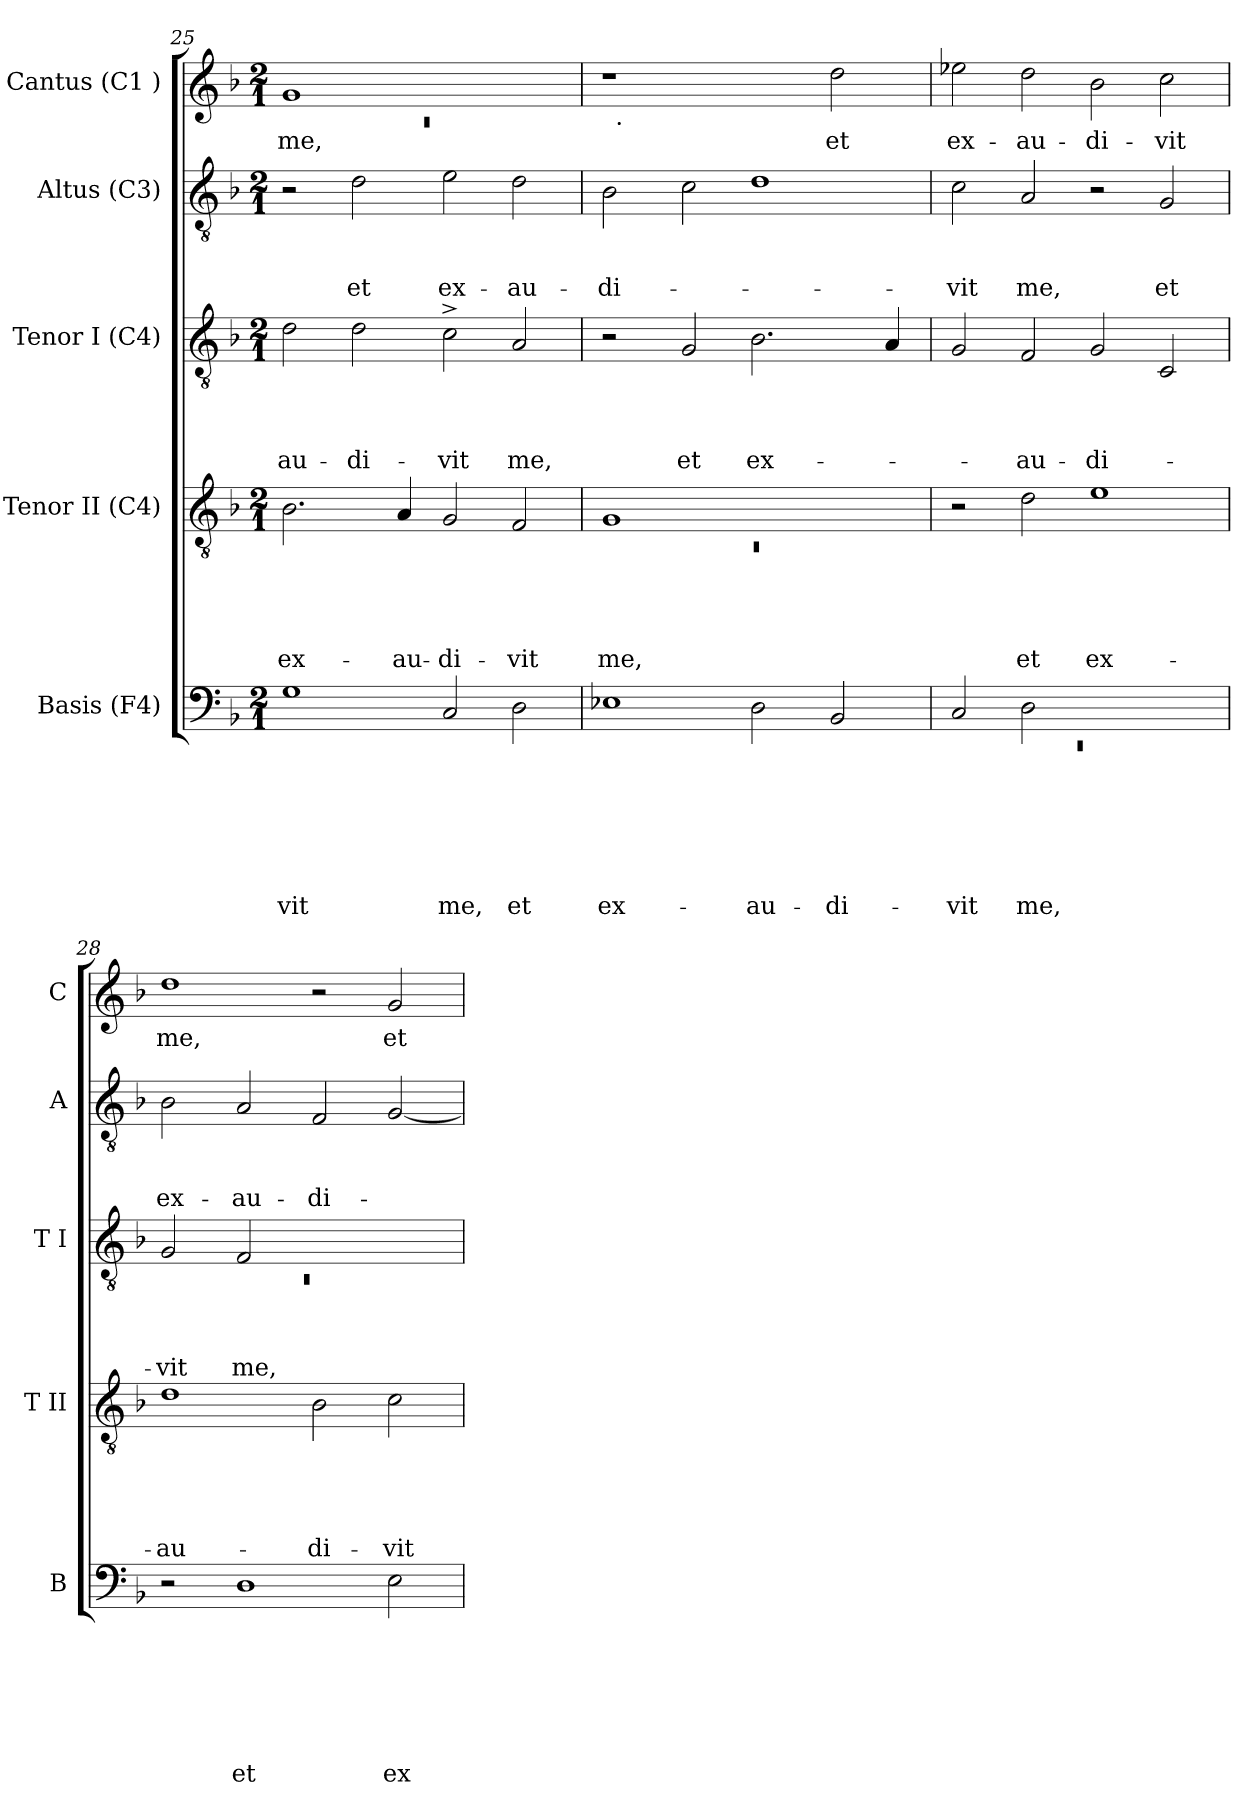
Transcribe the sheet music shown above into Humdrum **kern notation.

**kern	**text	**text	**text	**text	**text	**text	**text	**kern	**text	**text	**text	**text	**text	**kern	**text	**text	**text	**text	**kern	**text	**text	**text	**kern	**text
*part5	*part5	*part5	*part5	*part5	*part5	*part5	*part5	*part4	*part4	*part4	*part4	*part4	*part4	*part3	*part3	*part3	*part3	*part3	*part2	*part2	*part2	*part2	*part1	*part1
*staff5	*staff5	*staff5	*staff5	*staff5	*staff5	*staff5	*staff5	*staff4	*staff4	*staff4	*staff4	*staff4	*staff4	*staff3	*staff3	*staff3	*staff3	*staff3	*staff2	*staff2	*staff2	*staff2	*staff1	*staff1
*I"Basis (F4)	*	*	*	*	*	*	*	*I"Tenor II (C4)	*	*	*	*	*	*I"Tenor I (C4)	*	*	*	*	*I"Altus (C3)	*	*	*	*I"Cantus (C1 )	*
*I'B	*	*	*	*	*	*	*	*I'T II	*	*	*	*	*	*I'T I	*	*	*	*	*I'A	*	*	*	*I'C	*
*clefF4	*	*	*	*	*	*	*	*clefGv2	*	*	*	*	*	*clefGv2	*	*	*	*	*clefGv2	*	*	*	*clefG2	*
*k[b-]	*	*	*	*	*	*	*	*k[b-]	*	*	*	*	*	*k[b-]	*	*	*	*	*k[b-]	*	*	*	*k[b-]	*
*F:	*	*	*	*	*	*	*	*F:	*	*	*	*	*	*F:	*	*	*	*	*F:	*	*	*	*F:	*
*M2/1	*	*	*	*	*	*	*	*M2/1	*	*	*	*	*	*M2/1	*	*	*	*	*M2/1	*	*	*	*M2/1	*
=25	=25	=25	=25	=25	=25	=25	=25	=25	=25	=25	=25	=25	=25	=25	=25	=25	=25	=25	=25	=25	=25	=25	=25	=25
*	*	*	*	*	*	*	*	*	*	*	*	*	*	*	*	*	*	*	*	*	*	*	*^	*
!	!	!	!	!	!	!	!LO:LY:b	!	!	!	!	!	!LO:LY:b	!	!	!	!	!LO:LY:b	!	!	!	!	!	!LO:N:vis=1	!LO:LY:b
1G	.	.	.	.	.	.	-vit	2.B-\	.	.	.	.	ex-	2d\	.	.	.	-au-	2r	.	.	.	1g	0rc	me,
!	!	!	!	!	!	!	!	!	!	!	!	!	!	!	!	!	!	!LO:LY:b	!	!	!	!LO:LY:b	!	!	!
.	.	.	.	.	.	.	.	.	.	.	.	.	.	2d\	.	.	.	-di-	2d\	.	.	et	.	.	.
!	!	!	!	!	!	!	!	!	!	!	!	!	!LO:LY:b	!	!	!	!	!	!	!	!	!	!	!	!
.	.	.	.	.	.	.	.	4A/	.	.	.	.	-au-	.	.	.	.	.	.	.	.	.	.	.	.
!	!	!	!	!	!	!	!LO:LY:b	!	!	!	!	!	!LO:LY:b:rj	!	!	!	!	!LO:LY:b	!	!	!	!LO:LY:b	!	!	!
2C/	.	.	.	.	.	.	me,	2G/	.	.	.	.	-di-	2c^>\	.	.	.	-vit	2e\	.	.	ex-	1ryy	.	.
!	!	!	!	!	!	!	!LO:LY:b	!	!	!	!	!	!LO:LY:b	!	!	!	!	!LO:LY:b	!	!	!	!LO:LY:b	!	!	!
2D\	.	.	.	.	.	.	et	2F/	.	.	.	.	-vit	2A/	.	.	.	me,	2d\	.	.	-au-	.	.	.
!!LO:LB:g=z	!!
=26	=26	=26	=26	=26	=26	=26	=26	=26	=26	=26	=26	=26	=26	=26	=26	=26	=26	=26	=26	=26	=26	=26	=26	=26	=26
*	*	*	*	*	*	*	*	*^	*	*	*	*	*	*	*	*	*	*	*	*	*	*	*	*	*
!	!	!	!	!	!	!	!LO:LY:b	!	!LO:N:vis=1	!	!	!	!	!LO:LY:b	!	!	!	!	!	!	!	!	!LO:LY:b	!	!	!
1E-X	.	.	.	.	.	.	ex-	1G	0rC	.	.	.	.	me,	2r	.	.	.	.	2B-\	.	.	-di-	1r	32ryy	.
!	!	!	!	!	!	!	!	!	!	!	!	!	!	!	!	!	!	!	!	!	!	!	!	!	!LO:TX:b:t=.	!
.	.	.	.	.	.	.	.	.	.	.	.	.	.	.	.	.	.	.	.	.	.	.	.	.	1ryy	.
!	!	!	!	!	!	!	!	!	!	!	!	!	!	!	!	!	!	!	!LO:LY:b	!	!	!	!	!	!	!
.	.	.	.	.	.	.	.	.	.	.	.	.	.	.	2G/	.	.	.	et	2c\	.	.	.	.	.	.
!	!	!	!	!	!	!	!LO:LY:b	!	!	!	!	!	!	!	!	!	!	!	!LO:LY:b	!	!	!	!	!	!	!
2D\	.	.	.	.	.	.	-au-	1ryy	.	.	.	.	.	.	2.B-\	.	.	.	ex-	1d	.	.	.	2ryy	.	.
.	.	.	.	.	.	.	.	.	.	.	.	.	.	.	.	.	.	.	.	.	.	.	.	.	2ryy	.
!	!	!	!	!	!	!	!LO:LY:b	!	!	!	!	!	!	!	!	!	!	!	!	!	!	!	!	!	!	!LO:LY:b
2BB-/	.	.	.	.	.	.	-di-	.	.	.	.	.	.	.	.	.	.	.	.	.	.	.	.	2dd\	.	et
.	.	.	.	.	.	.	.	.	.	.	.	.	.	.	.	.	.	.	.	.	.	.	.	.	4...ryy	.
.	.	.	.	.	.	.	.	.	.	.	.	.	.	.	4A/	.	.	.	.	.	.	.	.	.	.	.
*	*	*	*	*	*	*	*	*v	*v	*	*	*	*	*	*	*	*	*	*	*	*	*	*	*	*	*
=27	=27	=27	=27	=27	=27	=27	=27	=27	=27	=27	=27	=27	=27	=27	=27	=27	=27	=27	=27	=27	=27	=27	=27	=27	=27
*^	*	*	*	*	*	*	*	*	*	*	*	*	*	*	*	*	*	*	*	*	*	*	*	*	*
!	!LO:N:vis=1	!	!	!	!	!	!	!LO:LY:b	!	!	!	!	!	!	!	!	!	!	!	!	!	!	!LO:LY:b	!	!	!LO:LY:b
*	*	*	*	*	*	*	*	*	*	*	*	*	*	*	*	*	*	*	*	*	*	*	*	*v	*v	*
2C/	0rEE	.	.	.	.	.	.	-vit	2r	.	.	.	.	.	2G/	.	.	.	.	2c\	.	.	-vit	2ee-\	ex-
!	!	!	!	!	!	!	!	!LO:LY:b	!	!	!	!	!	!LO:LY:b	!	!	!	!	!LO:LY:b	!	!	!	!LO:LY:b	!	!LO:LY:b
2D\	.	.	.	.	.	.	.	me,	2d\	.	.	.	.	et	2F/	.	.	.	-au-	2A/	.	.	me,	2dd\	-au-
!	!	!	!	!	!	!	!	!	!	!	!	!	!	!LO:LY:b	!	!	!	!	!LO:LY:b	!	!	!	!	!	!LO:LY:b
1ryy	.	.	.	.	.	.	.	.	1e	.	.	.	.	ex-	2G/	.	.	.	-di-	2r	.	.	.	2b-\	-di-
!	!	!	!	!	!	!	!	!	!	!	!	!	!	!	!	!	!	!	!	!	!	!	!LO:LY:b	!	!LO:LY:b
.	.	.	.	.	.	.	.	.	.	.	.	.	.	.	2C/	.	.	.	.	2G/	.	.	et	2cc\	-vit
*v	*v	*	*	*	*	*	*	*	*	*	*	*	*	*	*	*	*	*	*	*	*	*	*	*	*
=28	=28	=28	=28	=28	=28	=28	=28	=28	=28	=28	=28	=28	=28	=28	=28	=28	=28	=28	=28	=28	=28	=28	=28	=28
*	*	*	*	*	*	*	*	*	*	*	*	*	*	*^	*	*	*	*	*	*	*	*	*	*
!	!	!	!	!	!	!	!	!	!	!	!	!	!LO:LY:b	!	!LO:N:vis=1	!	!	!	!LO:LY:b	!	!	!	!LO:LY:b	!	!LO:LY:b
2r	.	.	.	.	.	.	.	1d	.	.	.	.	-au-	2G/	0rC	.	.	.	-vit	2B-\	.	.	ex-	1dd	me,
!	!	!	!	!	!	!	!LO:LY:b	!	!	!	!	!	!	!	!	!	!	!	!LO:LY:b	!	!	!	!LO:LY:b	!	!
1D	.	.	.	.	.	.	et	.	.	.	.	.	.	2F/	.	.	.	.	me,	2A/	.	.	-au-	.	.
!	!	!	!	!	!	!	!	!	!	!	!	!	!LO:LY:b	!	!	!	!	!	!	!	!	!	!LO:LY:b	!	!
.	.	.	.	.	.	.	.	2B-\	.	.	.	.	-di-	1ryy	.	.	.	.	.	2F/	.	.	-di-	2r	.
!	!	!	!	!	!	!	!LO:LY:b	!	!	!	!	!	!LO:LY:b	!	!	!	!	!	!	!	!	!	!	!	!LO:LY:b
2E\	.	.	.	.	.	.	ex-	2c\	.	.	.	.	-vit	.	.	.	.	.	.	[<2G/	.	.	.	2g/	et
*	*	*	*	*	*	*	*	*	*	*	*	*	*	*v	*v	*	*	*	*	*	*	*	*	*	*
=	=	=	=	=	=	=	=	=	=	=	=	=	=	=	=	=	=	=	=	=	=	=	=	=
*-	*-	*-	*-	*-	*-	*-	*-	*-	*-	*-	*-	*-	*-	*-	*-	*-	*-	*-	*-	*-	*-	*-	*-	*-
